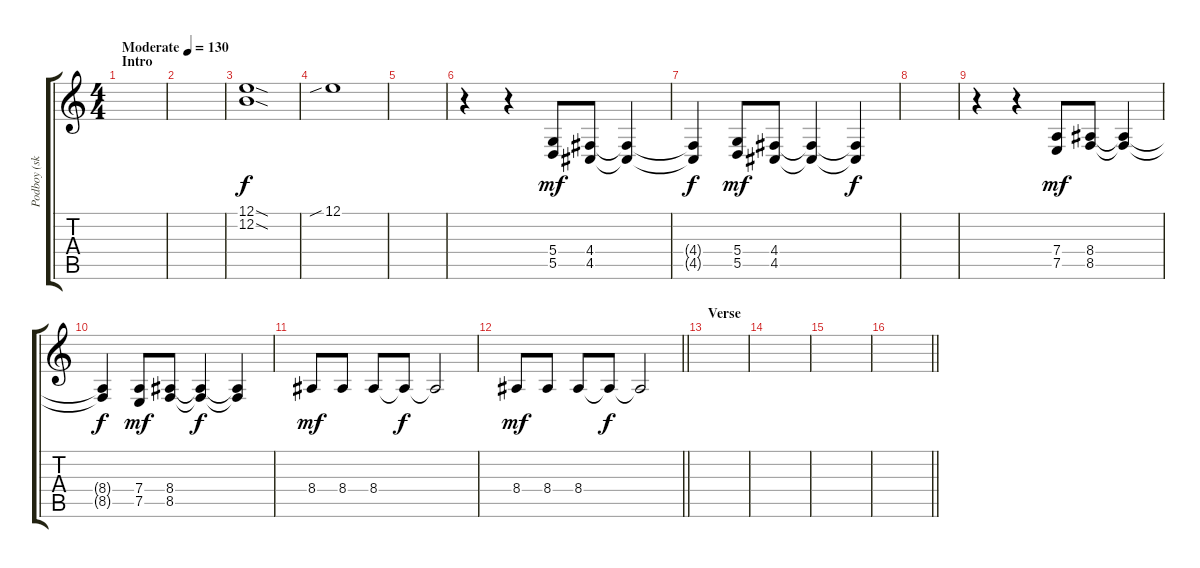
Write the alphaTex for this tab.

\track ("Podboy (skull)" "Podboy (sk") {instrument telephonering}
\staff {score tabs}
\tuning (E4 B3 G3 D3 A2 E2) {hide}
\ts (4 4)
\section ("" "Intro")
\tempo (130 "Moderate")
\clef g2
\ks c
|
|
(12.1{sod} 12.2{sod}).1 |
12.1{sib}.1 |
|
r.4 r.4 (5.4 5.5).8{dy mf} (4.4 4.5).8 (4.4{t} 4.5{t}).4 |
(4.4{t} 4.5{t}).4{dy f} (5.4 5.5).8{dy mf} (4.4 4.5).8 (4.4{t} 4.5{t}).4 (4.4{t} 4.5{t}).4{dy f} |
|
r.4 r.4 (7.4 7.5).8{dy mf} (8.4 8.5).8 (8.4{t} 8.5{t}).4 |
(8.4{t} 8.5{t}).4{dy f} (7.4 7.5).8{dy mf} (8.4 8.5).8 (8.4{t} 8.5{t}).4{dy f} (8.4{t} 8.5{t}).4 |
8.4.8{dy mf} 8.4.8 8.4.8 8.4{t}.8{dy f} 8.4{t}.2 |
\barLineRight lightlight
8.4.8{dy mf} 8.4.8 8.4.8 8.4{t}.8{dy f} 8.4{t}.2 |
\section ("" "Verse")
|
|
|
\barLineRight lightlight
